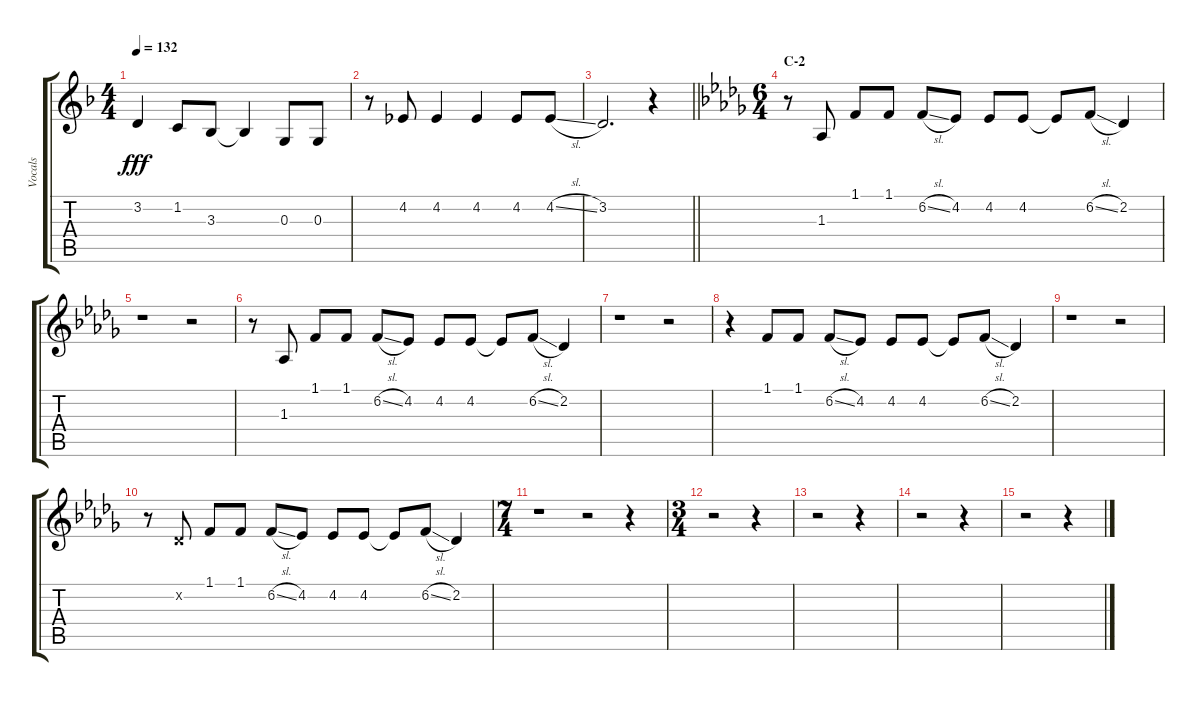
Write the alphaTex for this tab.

\track ("Vocals" "Vocals") {instrument voiceoohs}
\staff {score tabs}
\tuning (E4 B3 G3 D3 A2 E2) {hide}
\ts (4 4)
\tempo 132
\clef g2
\ks f
3.2.4{dy fff} 1.2.8 3.3.8 3.3{t}.4 0.3.8 0.3.8 |
r.8 4.2.8 4.2.4 4.2.4 4.2.8 4.2{sl}.8 |
\barLineRight lightlight
3.2.2{d} r.4 |
\ts (6 4)
\section ("" "C-2")
\ks db
r.8 1.3.8 1.1.8 1.1.8 6.2{sl}.8 4.2.8 4.2.8 4.2.8 4.2{t}.8 6.2{sl}.8 2.2.4 |
r.1 r.2 |
r.8 1.3.8 1.1.8 1.1.8 6.2{sl}.8 4.2.8 4.2.8 4.2.8 4.2{t}.8 6.2{sl}.8 2.2.4 |
r.1 r.2 |
r.4 1.1.8 1.1.8 6.2{sl}.8 4.2.8 4.2.8 4.2.8 4.2{t}.8 6.2{sl}.8 2.2.4 |
r.1 r.2 |
r.8 2.2{x}.8 1.1.8 1.1.8 6.2{sl}.8 4.2.8 4.2.8 4.2.8 4.2{t}.8 6.2{sl}.8 2.2.4 |
\ts (7 4)
r.1 r.2 r.4 |
\ts (3 4)
r.2 r.4 |
r.2 r.4 |
r.2 r.4 |
r.2 r.4
